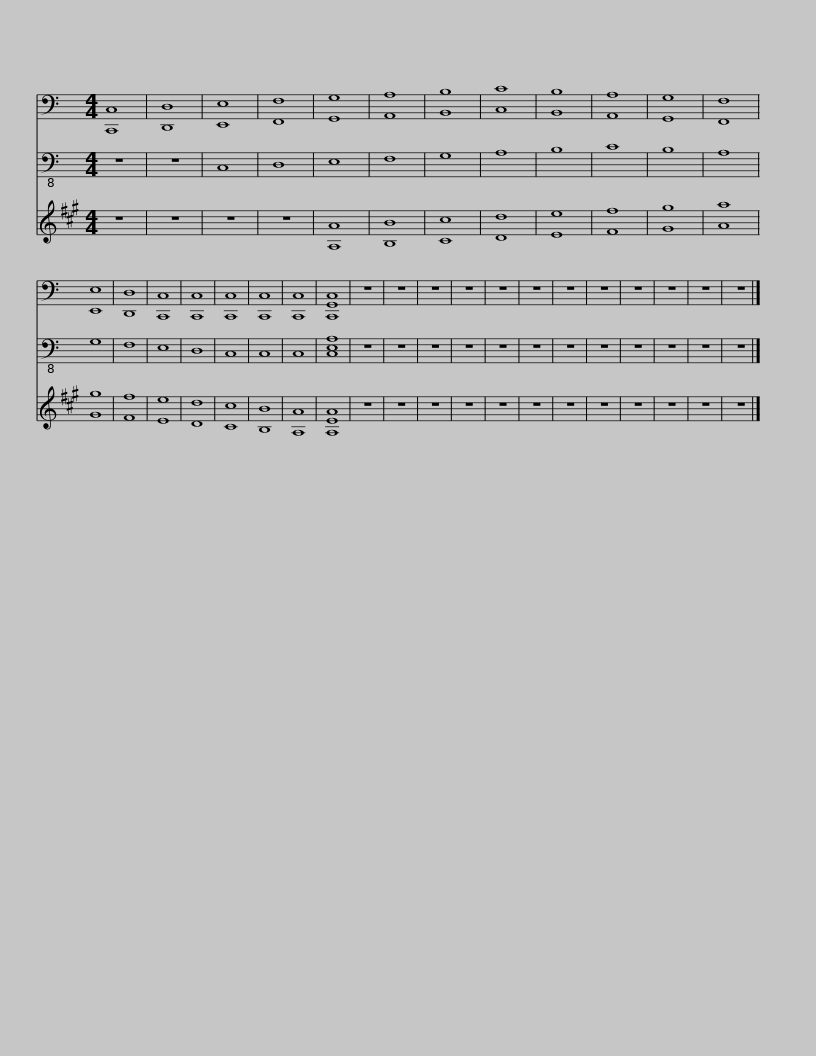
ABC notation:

X:1
%%score 1 2 3
L:1/8
M:4/4
I:linebreak $
K:C
V:1 bass
V:2 bass-8 transpose=-12
V:3 treble transpose=-21
V:1
 [C,,C,]8 | [D,,D,]8 | [E,,E,]8 | [F,,F,]8 | [G,,G,]8 | %5
 [A,,A,]8 | [B,,B,]8 | [C,C]8 | [B,,B,]8 | [A,,A,]8 | %10
 [G,,G,]8 | [F,,F,]8 | [E,,E,]8 | [D,,D,]8 |$ [C,,C,]8 | %15
 [C,,C,]8 | [C,,C,]8 | [C,,C,]8 | [C,,C,]8 | [C,,G,,C,]8 | %20
 z8 | z8 | z8 | z8 | z8 | %25
 z8 | z8 | z8 | z8 | z8 | %30
 z8 | z8 |] %32
V:2
 z8 | z8 | C,8 | D,8 | E,8 | %5
 F,8 | G,8 | A,8 | B,8 | C8 | %10
 B,8 | A,8 | G,8 | F,8 |$ E,8 | %15
 D,8 | C,8 | C,8 | C,8 | [C,E,A,]8 | %20
 z8 | z8 | z8 | z8 | z8 | %25
 z8 | z8 | z8 | z8 | z8 | %30
 z8 | z8 |] %32
V:3
[K:A] z8 | z8 | z8 | z8 | [A,A]8 | %5
 [B,B]8 | [Cc]8 | [Dd]8 | [Ee]8 | [Ff]8 | %10
 [Gg]8 | [Aa]8 | [Gg]8 | [Ff]8 |$ [Ee]8 | %15
 [Dd]8 | [Cc]8 | [B,B]8 | [A,A]8 | [A,EA]8 | %20
 z8 | z8 | z8 | z8 | z8 | %25
 z8 | z8 | z8 | z8 | z8 | %30
 z8 | z8 |] %32
